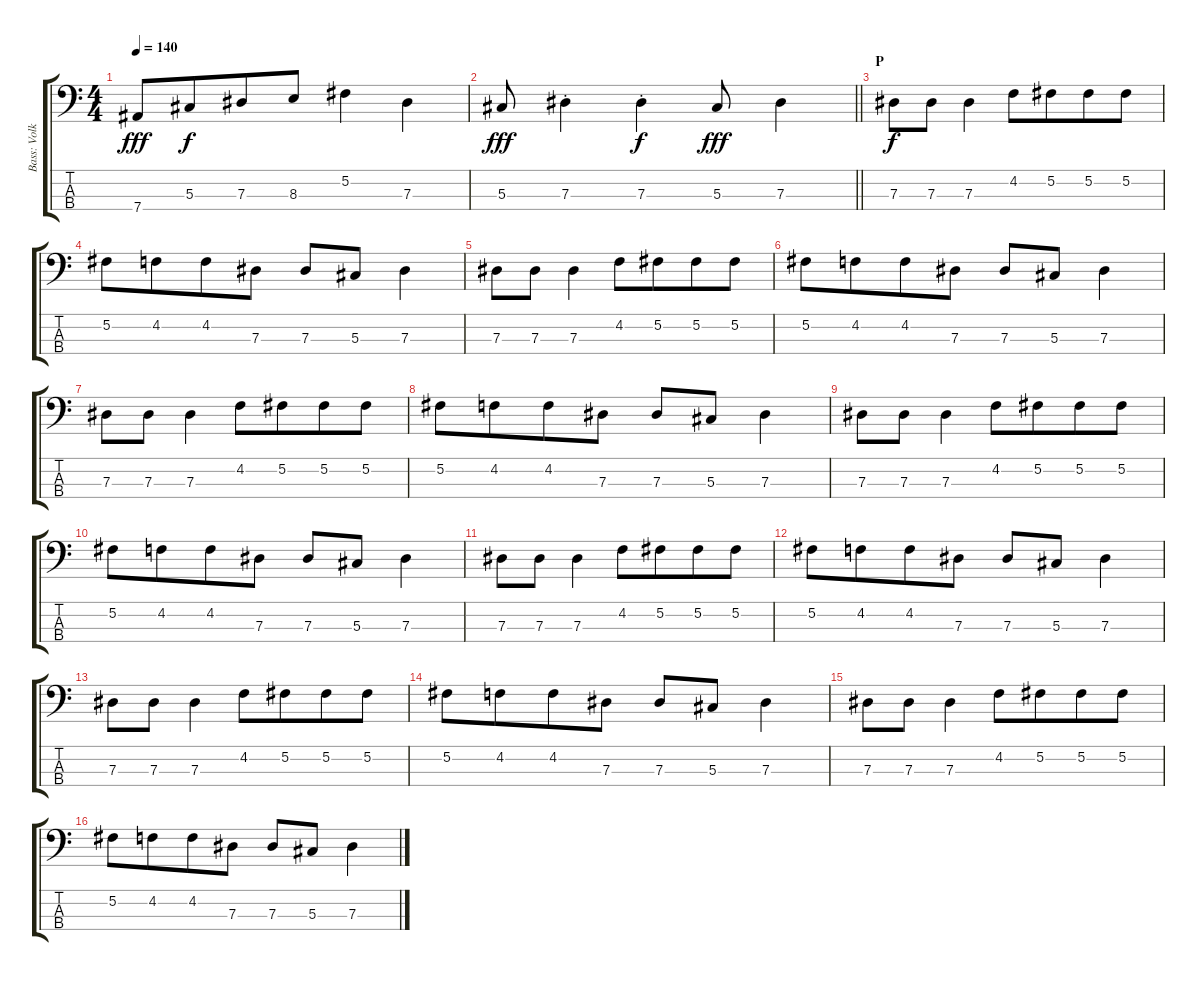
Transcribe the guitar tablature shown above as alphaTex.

\track ("Bass: Volker" "Bass: Volk") {instrument electricbassfinger}
\staff {score tabs}
\tuning (Gb2 Db2 Ab1 Eb1) {hide}
\ts (4 4)
\tempo 140
\clef f4
\ks c
7.4.8{dy fff} 5.3.8{dy f beam merge} 7.3.8 8.3.8 5.2.4 7.3.4 |
\barLineRight lightlight
5.3.8{dy fff} 7.3{st}.4 7.3{st}.4{dy f} 5.3.8{dy fff} 7.3.4 |
\section ("" "P")
7.3.8{dy f} 7.3.8 7.3.4 4.2.8 5.2.8{beam merge} 5.2.8 5.2.8 |
5.2.8 4.2.8{beam merge} 4.2.8 7.3.8 7.3.8 5.3.8 7.3.4 |
7.3.8 7.3.8 7.3.4 4.2.8 5.2.8{beam merge} 5.2.8 5.2.8 |
5.2.8 4.2.8{beam merge} 4.2.8 7.3.8 7.3.8 5.3.8 7.3.4 |
7.3.8 7.3.8 7.3.4 4.2.8 5.2.8{beam merge} 5.2.8 5.2.8 |
5.2.8 4.2.8{beam merge} 4.2.8 7.3.8 7.3.8 5.3.8 7.3.4 |
7.3.8 7.3.8 7.3.4 4.2.8 5.2.8{beam merge} 5.2.8 5.2.8 |
5.2.8 4.2.8{beam merge} 4.2.8 7.3.8 7.3.8 5.3.8 7.3.4 |
7.3.8 7.3.8 7.3.4 4.2.8 5.2.8{beam merge} 5.2.8 5.2.8 |
5.2.8 4.2.8{beam merge} 4.2.8 7.3.8 7.3.8 5.3.8 7.3.4 |
7.3.8 7.3.8 7.3.4 4.2.8 5.2.8{beam merge} 5.2.8 5.2.8 |
5.2.8 4.2.8{beam merge} 4.2.8 7.3.8 7.3.8 5.3.8 7.3.4 |
7.3.8 7.3.8 7.3.4 4.2.8 5.2.8{beam merge} 5.2.8 5.2.8 |
5.2.8 4.2.8{beam merge} 4.2.8 7.3.8 7.3.8 5.3.8 7.3.4
